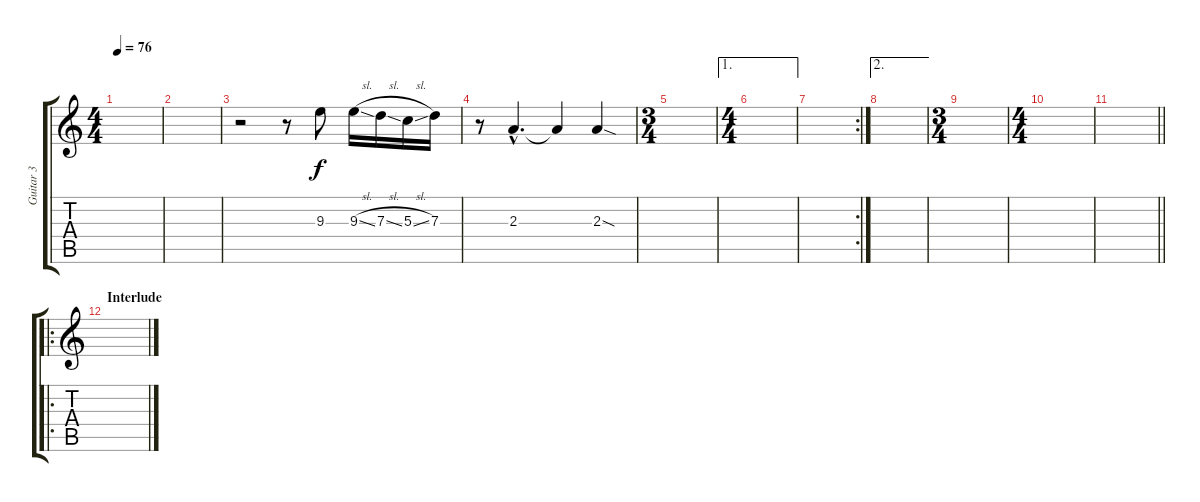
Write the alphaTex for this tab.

\track ("Guitar 3" "Guitar 3") {instrument distortionguitar}
\staff {score tabs}
\tuning (E4 B3 G3 D3 A2 E2) {hide}
\ts (4 4)
\tempo 76
\clef g2
\ks c
|
|
r.2 r.8 9.3.8 9.3{sl}.16 7.3{sl}.16 5.3{sl}.16 7.3.16 |
r.8 2.3{hac}.4{d} 2.3{t}.4 2.3{sod}.4 |
\ts (3 4)
|
\ae 1
\ts (4 4)
|
\rc 2
|
\ae 2
|
\ts (3 4)
|
\ts (4 4)
|
\barLineRight lightlight
|
\ro
\section ("" "Interlude")
